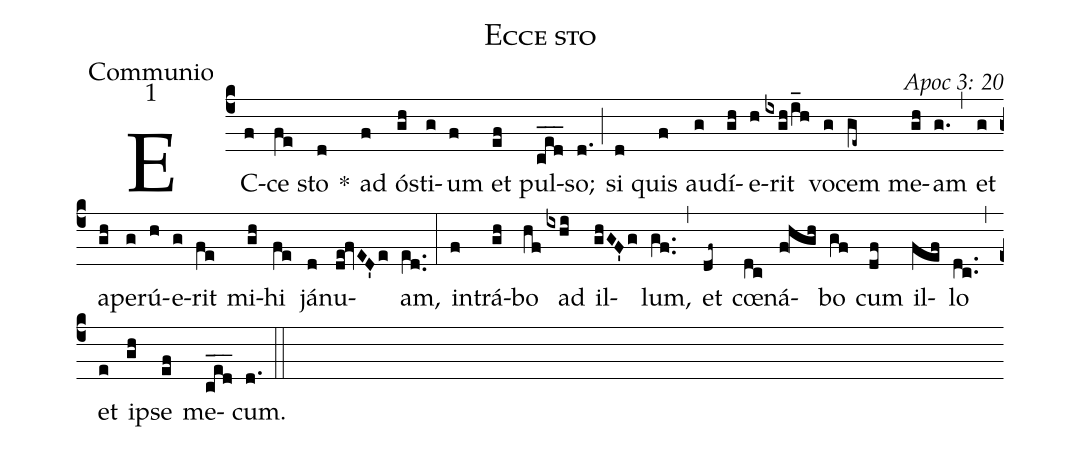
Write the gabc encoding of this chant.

name: Ecce sto;
office-part: Communio;
mode: 1;
commentary: Apoc 3: 20;
%%
(c4) EC(f)ce(fe) sto(d) *() ad(f) ós(gh)ti(g)um(f) et(ef) pul(c_e_d_)so;(d.) (;) si(d) quis(f) au(g)dí(gh)e(h)rit(ixgh/i_h) vo(g)cem(ge~) me(gh)am(g.) (,) et(g) a(gh)pe(g)rú(h)e(g)rit(fe) mi(gh)hi(fe) já(d)nu(de!fvED'e)am,(e[ll:1]d..) (:)
in(f)trá(gh)bo(hf) ad(ixhi) il(ghGF'g)lum,(gf..) (,) et(df~) cœ(dc)ná(f!hgh)bo(gf) cum(df) il(fef)lo(dc..) (,) et(e) ip(gh)se(ef) me(c_e_d_)cum.(d.) (::)
